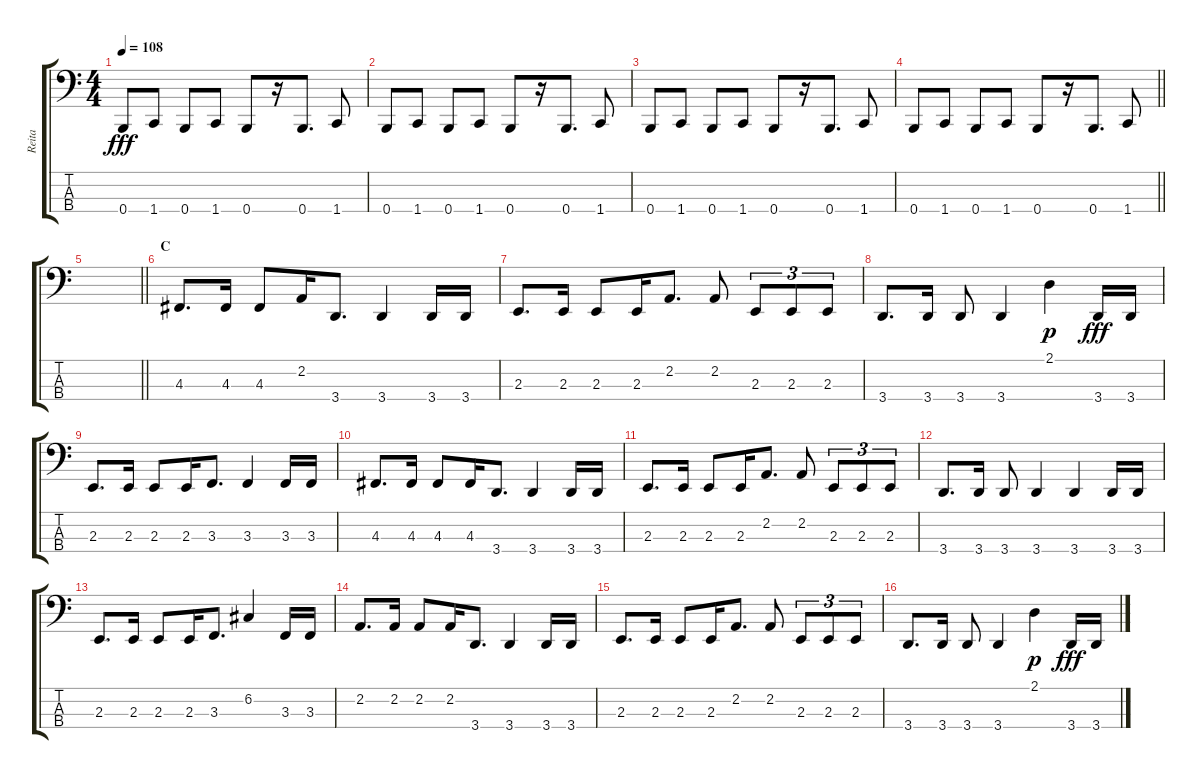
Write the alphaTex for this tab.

\track ("Reita" "Reita") {instrument electricbassfinger}
\staff {score tabs}
\tuning (C2 G1 D1 B0) {hide}
\ts (4 4)
\tempo 108
\clef f4
\ks c
0.4.8{dy fff} 1.4.8 0.4.8 1.4.8 0.4.8 r.16 0.4.8{d} 1.4.8 |
0.4.8 1.4.8 0.4.8 1.4.8 0.4.8 r.16 0.4.8{d} 1.4.8 |
0.4.8 1.4.8 0.4.8 1.4.8 0.4.8 r.16 0.4.8{d} 1.4.8 |
\barLineRight lightlight
0.4.8 1.4.8 0.4.8 1.4.8 0.4.8 r.16 0.4.8{d} 1.4.8 |
\section ("" "")
\barLineRight lightlight
|
\section ("" "C")
4.3.8{d} 4.3.16 4.3.8 2.2.16 3.4.8{d} 3.4.4 3.4.16 3.4.16 |
2.3.8{d} 2.3.16 2.3.8 2.3.16 2.2.8{d} 2.2.8 2.3.8{tu (3 2)} 2.3.8{tu (3 2)} 2.3.8{tu (3 2)} |
3.4.8{d} 3.4.16 3.4.8 3.4.4 2.1.4{dy p} 3.4.16{dy fff} 3.4.16 |
2.3.8{d} 2.3.16 2.3.8 2.3.16 3.3.8{d} 3.3.4 3.3.16 3.3.16 |
4.3.8{d} 4.3.16 4.3.8 4.3.16 3.4.8{d} 3.4.4 3.4.16 3.4.16 |
2.3.8{d} 2.3.16 2.3.8 2.3.16 2.2.8{d} 2.2.8 2.3.8{tu (3 2)} 2.3.8{tu (3 2)} 2.3.8{tu (3 2)} |
3.4.8{d} 3.4.16 3.4.8 3.4.4 3.4.4 3.4.16 3.4.16 |
2.3.8{d} 2.3.16 2.3.8 2.3.16 3.3.8{d} 6.2.4 3.3.16 3.3.16 |
2.2.8{d} 2.2.16 2.2.8 2.2.16 3.4.8{d} 3.4.4 3.4.16 3.4.16 |
2.3.8{d} 2.3.16 2.3.8 2.3.16 2.2.8{d} 2.2.8 2.3.8{tu (3 2)} 2.3.8{tu (3 2)} 2.3.8{tu (3 2)} |
3.4.8{d} 3.4.16 3.4.8 3.4.4 2.1.4{dy p} 3.4.16{dy fff} 3.4.16
